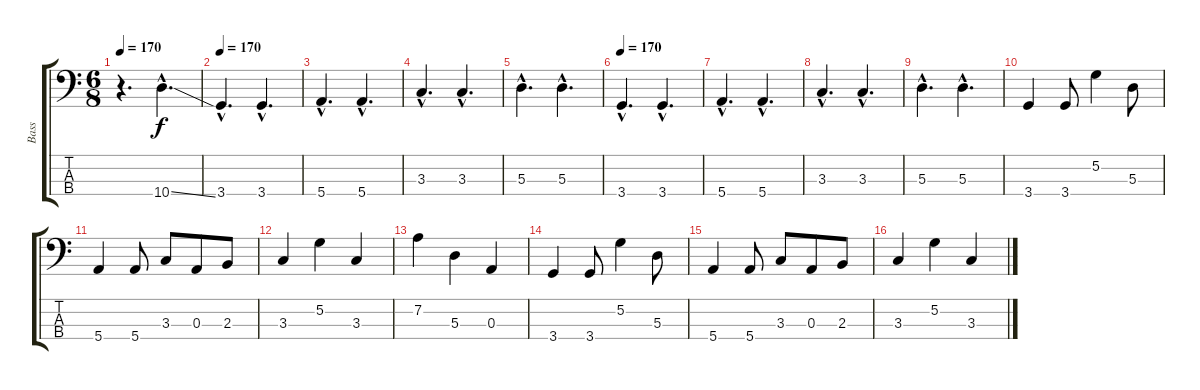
\track ("Bass" "Bass") {instrument electricbassfinger}
\staff {score tabs}
\tuning (G2 D2 A1 E1) {hide}
\ts (6 8)
\tempo 170
\clef f4
\ks c
r.4{d dy f} 10.4{ss hac}.4{d} |
\tempo 170
3.4{hac}.4{d} 3.4{hac}.4{d} |
5.4{hac}.4{d} 5.4{hac}.4{d} |
3.3{hac}.4{d} 3.3{hac}.4{d} |
5.3{hac}.4{d} 5.3{hac}.4{d} |
\tempo 170
3.4{hac}.4{d} 3.4{hac}.4{d} |
5.4{hac}.4{d} 5.4{hac}.4{d} |
3.3{hac}.4{d} 3.3{hac}.4{d} |
5.3{hac}.4{d} 5.3{hac}.4{d} |
3.4.4 3.4.8 5.2.4 5.3.8 |
5.4.4 5.4.8 3.3.8 0.3.8 2.3.8 |
3.3.4 5.2.4 3.3.4 |
7.2.4 5.3.4 0.3.4 |
3.4.4 3.4.8 5.2.4 5.3.8 |
5.4.4 5.4.8 3.3.8 0.3.8 2.3.8 |
3.3.4 5.2.4 3.3.4
